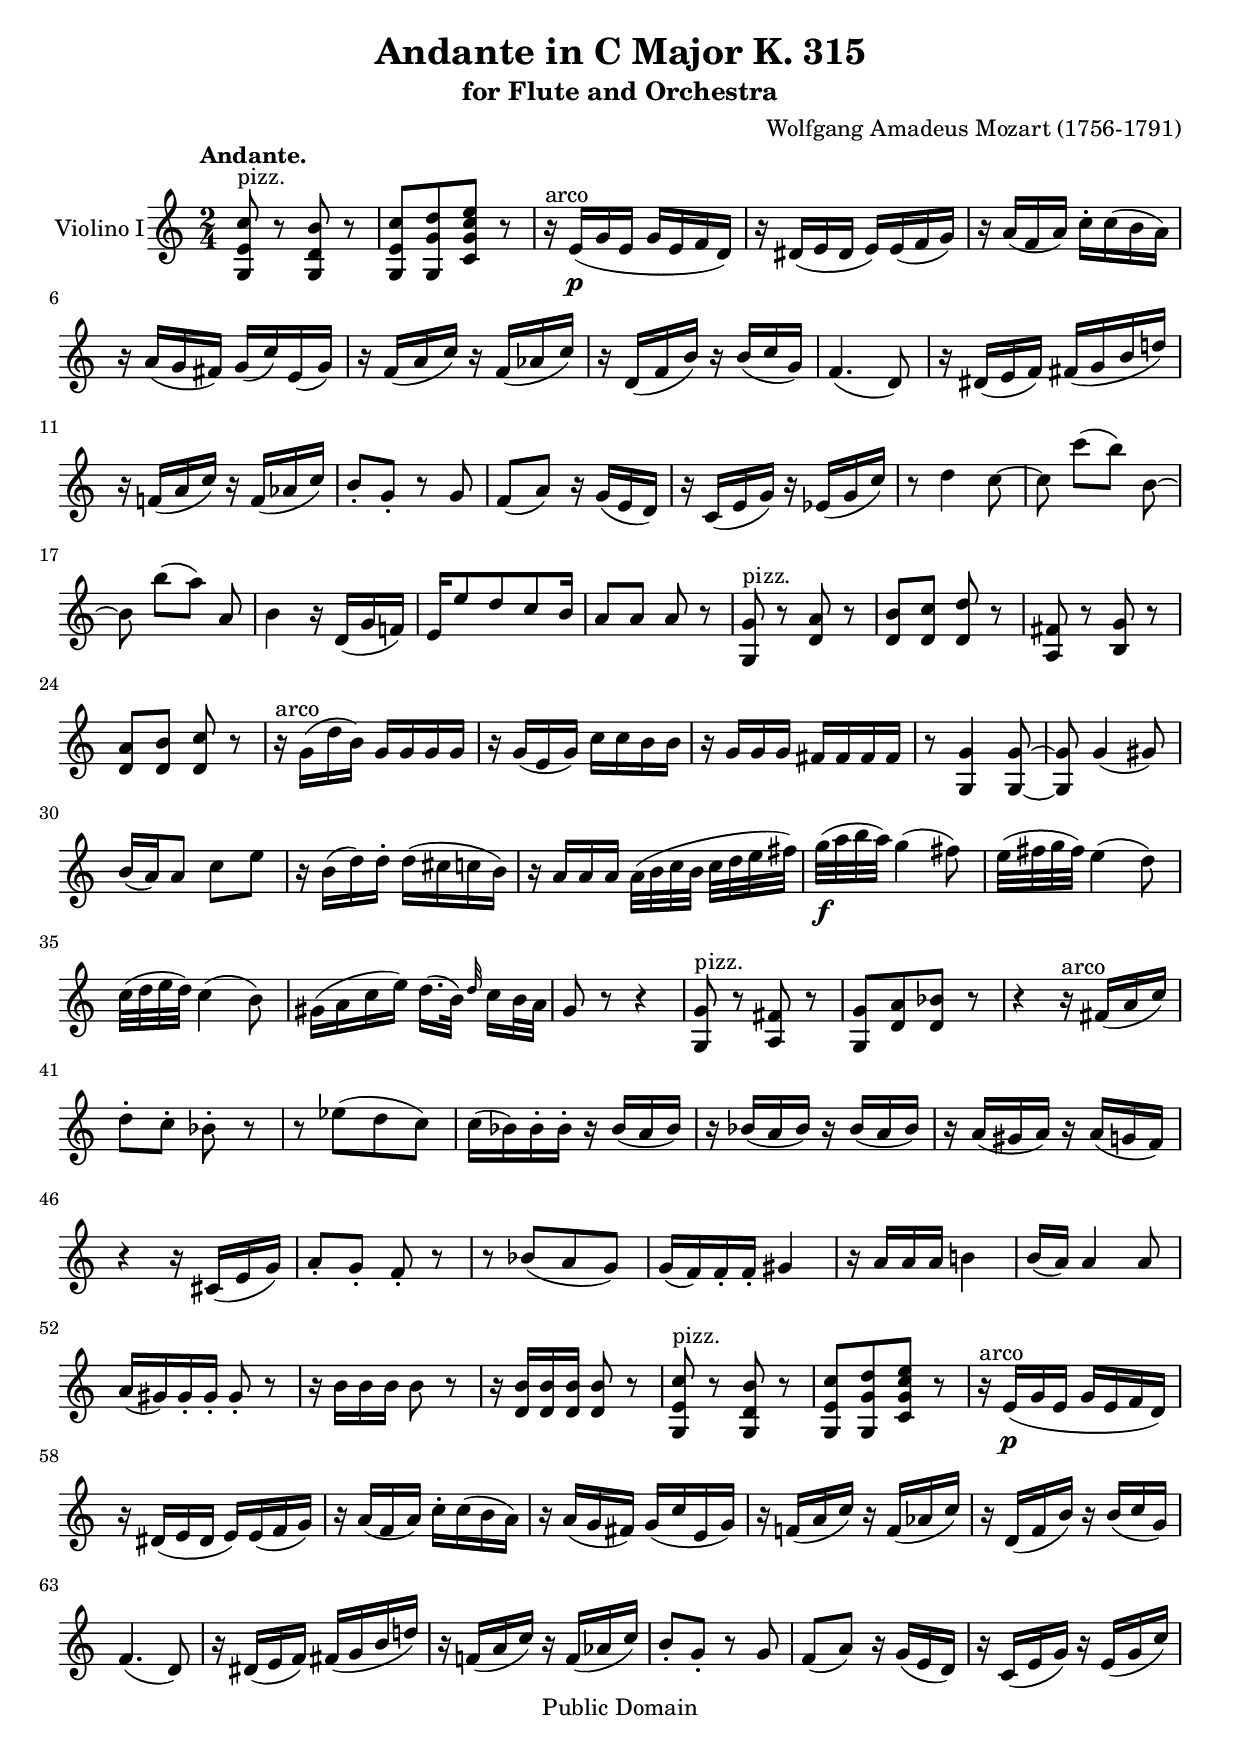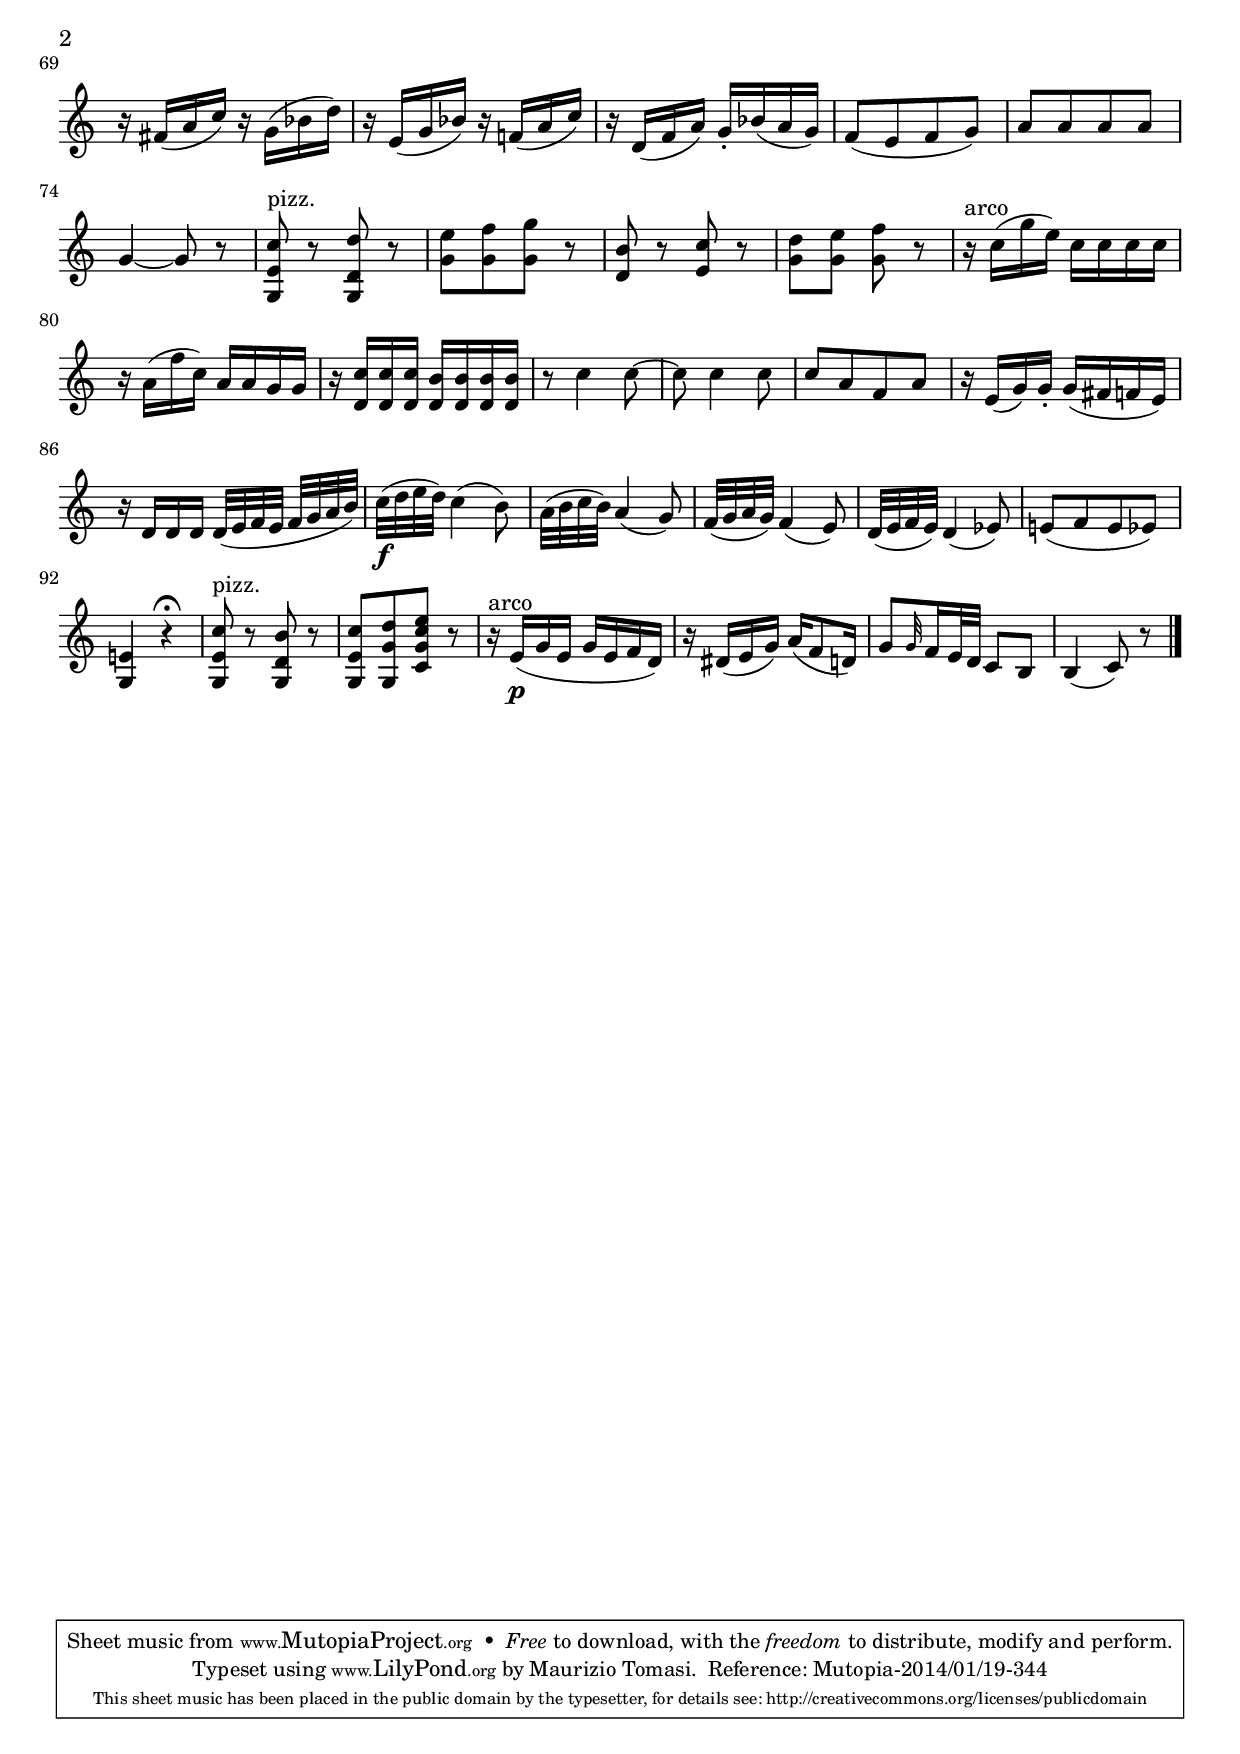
% -*- LilyPond -*-

\version "2.18.0"

\include "defs.ly"

\version "2.18.0"
violinIPart =  \relative g {
    \key c \major
    \clef violin

    \noTupletBracket

    <g e' c'>8^\markup { pizz. } r <g d' b'> r
    | <g e' c'> [ <g g' d'> <c g' c e> ] r
    | r16^\markup { arco } \lowerDynamics e(\p g e g e f d)
    | r dis( e dis e) e( f g)
    | r a( f a) c-. c( b a)
    | r a( g fis) g( c) e,( g)
    | r f( a c) r f,( as c)
    | r d,( f b) r b( c g)
    | f4.( d8)
    | r16 dis( e f) fis( g b d!)

% 10
    | r f,!( a c) r f,( as c)
    | b8-. g-. r g
    | f( a) r16 g( e d)
    | r c( e g) r es( g c)
    | r8 d4 c8 ~
    | c c'([ b]) b, ~
    | b b'[( a]) a,
    | b4 r16 d,( g f!)
    | e16[ e'8 d c b16]
    | a8 a a r

% 20
    | <g, g'>^\markup { pizz. } r <d' a'> r
    | <d b'> <d c'> <d d'> r
    | <a fis'> r <b g'> r
    | <d a'> <d b'> <d c'> r
    | r16^\markup { arco } g( d' b) g g g g
    | r g( e g) c c b b
    | r g g g fis fis fis fis
    | r8 <g, g'>4 <g g'>8 ~
    | <g g'> g'4( gis8)

% 30
    | b16( a) a8 c e
    | r16 b( d) d-. d( cis c b)
    | r a a a a32( b c b c[ d e fis)]
    | g(\f a b a) g4( fis8)
    | e32( fis g fis) e4( d8)
    | c32( d e d) c4( b8)
    | gis16( a c e) d16.( b32) \grace { d32 } c16[ b32 a]
    | g8 r r4
    | <g, g'>8^\markup { pizz. } r <a fis'> r
    | <g g'>8[ <d' a'> <d bes'>] r

% 40
    | r4 r16^\markup { arco } fis( a c)
    | d8-. c-. bes-. r
    | r es[( d c)]
    | c16( bes) bes-. bes-. r bes( a bes)
    | r bes( a bes) r bes( a bes)
    | r a( gis a) r a( g f)
    | r4 r16 cis( e g)
    | a8-. g-. f-. r
    | r bes[( a g)]
    | g16( f) f-. f-. gis4

% 50
    | r16 a a a b!4
    | b16( a) a4 a8
    | a16( gis) gis-. gis-. gis8-. r
    | r16 b b b b8 r
    | r16 <d,\f b'>16[ q q ] q8 r
    %| r16 { d,\f d d d8 } { b'16 b b b8 } r8
    | <g, e' c'>^\markup { pizz. } r <g d' b'> r
    | <g e' c'>[ <g g' d'> <c g' c e>] r
    | r16^\markup { arco } \lowerDynamics e(\p g e g e f d)
    | r dis( e dis e) e( f g)
    | r a( f a) c-. c( b a)

% 60
    | r a( g fis) g( c e, g)
    | r f!( a c) r f,( as c)
    | r d,( f b) r b( c g)
    | f4.( d8)
    | r16 dis( e f) fis( g b d!)
    | r16 f,!( a c) r f,( as c)
    | b8-. g-. r g
    | f( a) r16 g( e d)
    | r c( e g) r e( g c)
    | r fis,( a c) r g( bes d)

% 70
    | r e,( g bes) r f!( a c)
    | r d,( f a) g-. bes( a g)
    | f8[( e f g)]
    | a[ a a a]
    | g4 ~ g8 r
    | <g, e' c'>^\markup { pizz. } r <g d' d'> r
    | <g' e'>8[ <g f'> <g g'>] r
    | <d b'> r <e c'> r
    | <g d'>8[ <g e'>] <g f'> r
    | r16^\markup { arco } c16( g' e) c c c c

% 80
    | r a( f' c) a a g g
    | r << { d d d d d d d } { c' c c b b b b } >>
    | r8 c4 c8 ~
    | c c4 c8
    | c[ a f a]
    | r16 e( g) g-. g( fis f e)
    | r d d d d32( e f e f[ g a b)]
    | c(\f d e d) c4( b8)
    | a32( b c b) a4( g8)
    | f32( g a g) f4( e8)

% 90
    | d32( e f e) d4( es8)
    | e![( f e es)]
    | <g, e'!>4 r\fermata
    | <g e' c'>8^\markup { pizz. } r <g d' b'> r
    | <g e' c'>[ <g g' d'> <c g' c e>] r
    | r16^\markup { arco } \lowerDynamics e(\p g e g e f d)
    | r dis( e g) a[( f8 d16])
    | g8[ \grace { g32 } f16 e32 d] c8 b
    | b4( c8) r

    \bar "|."
}


\score {
  \new Staff \with {
    midiInstrument = #"string ensemble 1"
    instrumentName = #"Violino I"
  } <<
    \override Score.BarNumber.padding = #3
    \set Score.skipBars = ##t
    \compressFullBarRests

	\time 2/4
    \tempo "Andante."
	\violinIPart
  >>

  \midi {
    \tempo 4 = 46
  }

  \layout { }
}
